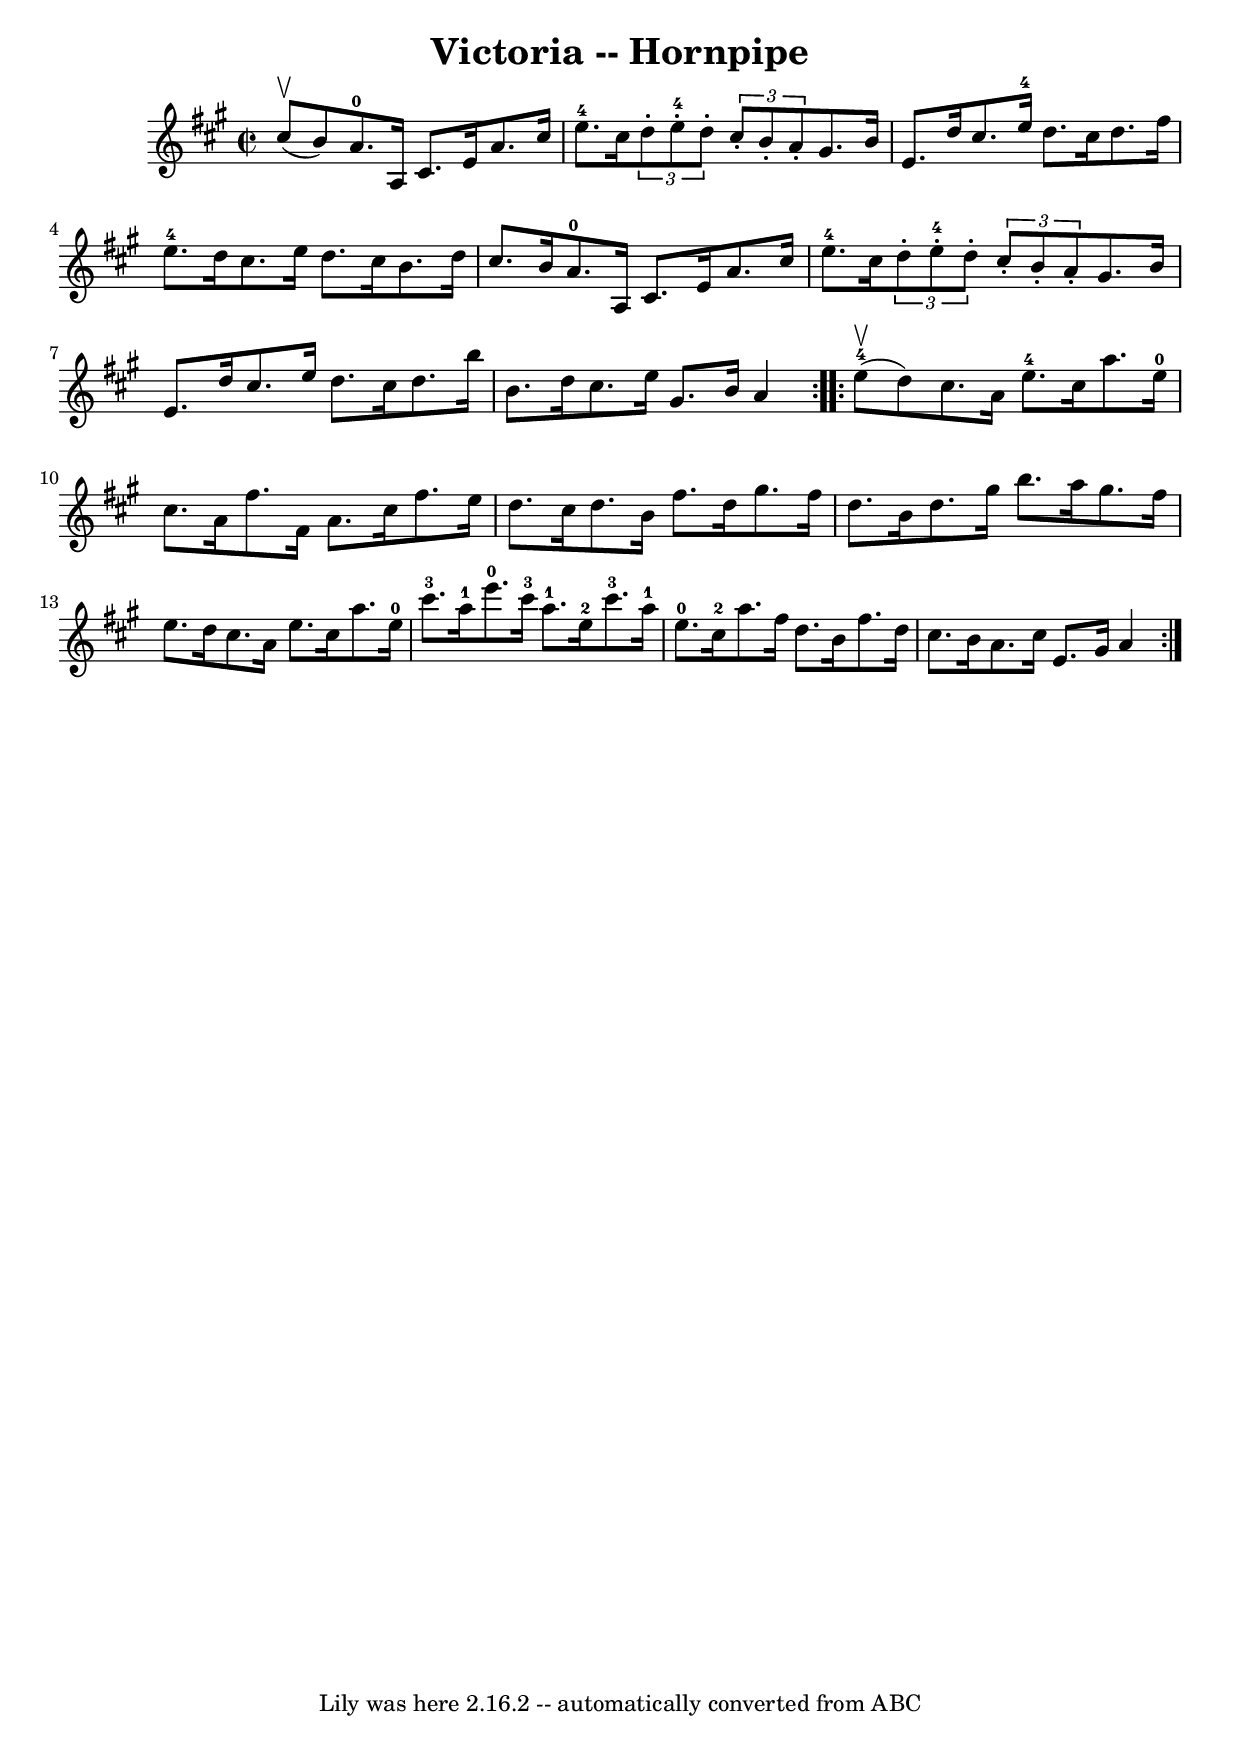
\version "2.16.2"
\include "Mammoth.ily"
\header {
  %% book = "Cole's 1000 Fiddle Tunes"
  crossRefNumber = "1"
  footnotes = ""
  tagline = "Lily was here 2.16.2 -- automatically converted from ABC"
  title = "Victoria -- Hornpipe"

}
voicedefault =  {



  \repeat volta 2 {

    \override Staff.TimeSignature #'style = #'C
    \time 2/2 
    \key a \major cis''8 (^\upbow b'8) |
    a'8.-0   
    a16 cis'8. e'16 a'8. cis''16 e''8.-4 cis''16  |
    
    \times 2/3 { d''8 -. e''8-4-. d''8 -. 
	       }   \times 2/3 { cis''8 -.   
				b'8 -. a'8 -. 
			      } gis'8. b'16 e'8. d''16  |
    cis''8.    
    e''16-4 d''8. cis''16 d''8. fis''16 e''8.-4 d''16  
    |
    cis''8. e''16 d''8. cis''16 b'8. d''16 cis''8.    
    b'16  |
    a'8.-0 a16 cis'8. e'16 a'8. cis''16    
    e''8.-4 cis''16  |
    \times 2/3 { d''8 -. e''8-4-. d''8 -. 

	       }   \times 2/3 { cis''8 -. b'8 -. a'8 -. 
			      } gis'8. b'16 e'8.    
    d''16  |
    cis''8. e''16 d''8. cis''16 d''8. b''16    
    b'8. d''16  |
    cis''8. e''16 gis'8. b'16 a'4  
  }     

  \repeat volta 2 {
    e''8-4(^\upbow d''8) |
    cis''8. a'16 
    e''8.-4 cis''16 a''8. e''16-0 cis''8. a'16  |
    
    fis''8. fis'16 a'8. cis''16 fis''8. e''16 d''8. cis''16  
    |
    d''8. b'16 fis''8. d''16 gis''8. fis''16 d''8.    
    b'16  |
    d''8. gis''16 b''8. a''16 gis''8. fis''16    
    e''8. d''16  |
    cis''8. a'16 e''8. cis''16 a''8.    
    e''16-0 cis'''8.-3 a''16-1 |
    e'''8.-0 cis'''16-3  
    a''8.-1 e''16-2 cis'''8.-3 a''16-1 e''8.-0 cis''16 
    -2 |
    a''8. fis''16 d''8. b'16 fis''8. d''16    
    cis''8. b'16  |
    a'8. cis''16 e'8. gis'16  |
    a'4  

  }   

}

\score{
  <<

    \context Staff="default"
    {
      \voicedefault 
      
    }

  >>
  \layout {
    
  }
  \midi {
  }

}
